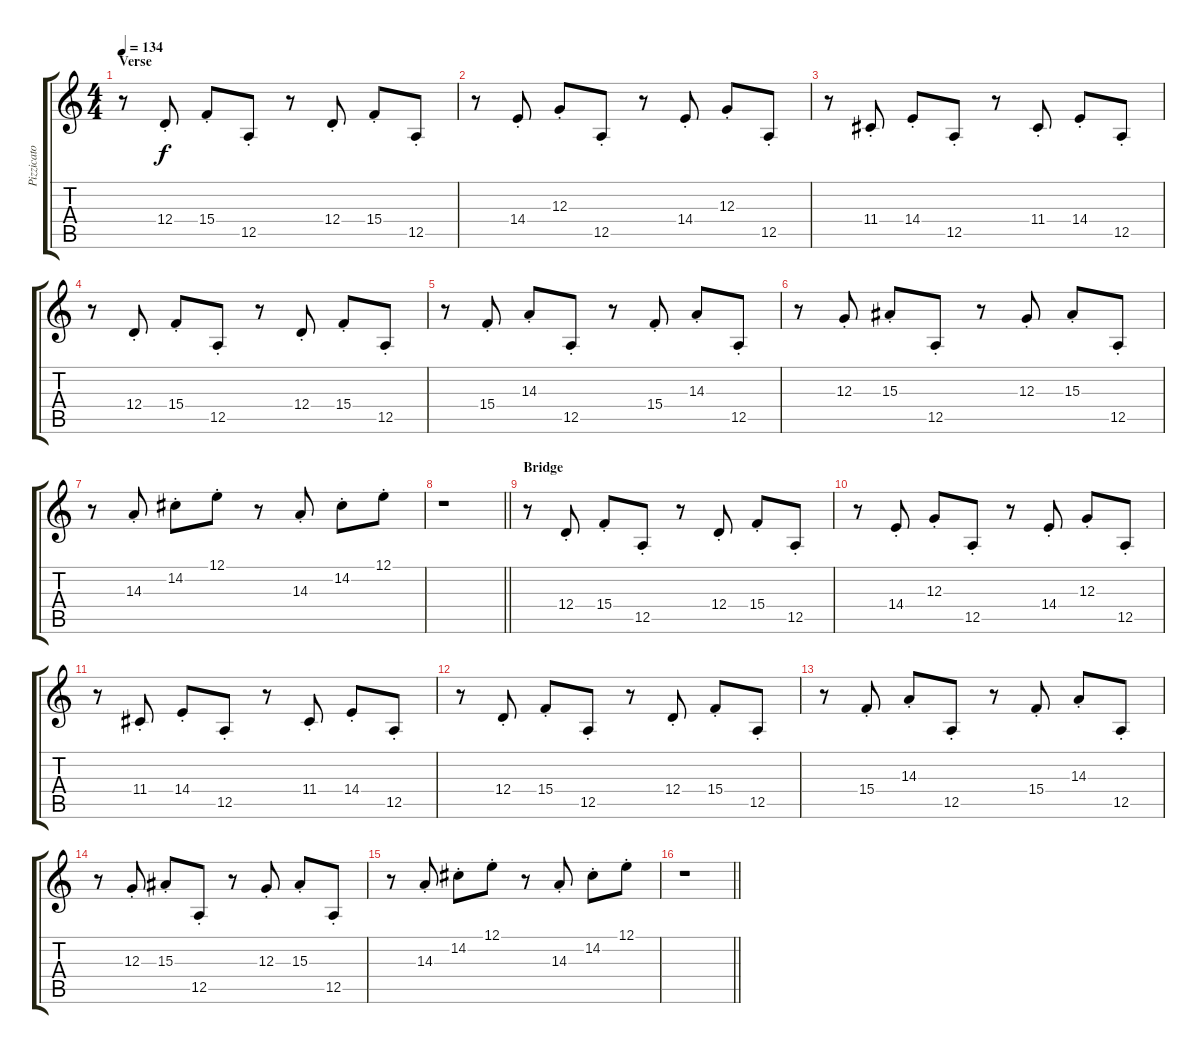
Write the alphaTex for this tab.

\track ("Pizzicato Strings" "Pizzicato ") {instrument pizzicatostrings}
\staff {score tabs}
\tuning (E4 B3 G3 D3 A2 E2) {hide}
\ts (4 4)
\section ("" "Verse")
\tempo 134
\clef g2
\ks c
r.8{dy f} 12.4{st}.8 15.4{st}.8 12.5{st}.8 r.8 12.4{st}.8 15.4{st}.8 12.5{st}.8 |
r.8 14.4{st}.8 12.3{st}.8 12.5{st}.8 r.8 14.4{st}.8 12.3{st}.8 12.5{st}.8 |
r.8 11.4{st}.8 14.4{st}.8 12.5{st}.8 r.8 11.4{st}.8 14.4{st}.8 12.5{st}.8 |
r.8 12.4{st}.8 15.4{st}.8 12.5{st}.8 r.8 12.4{st}.8 15.4{st}.8 12.5{st}.8 |
r.8 15.4{st}.8 14.3{st}.8 12.5{st}.8 r.8 15.4{st}.8 14.3{st}.8 12.5{st}.8 |
r.8 12.3{st}.8 15.3{st}.8 12.5{st}.8 r.8 12.3{st}.8 15.3{st}.8 12.5{st}.8 |
r.8 14.3{st}.8 14.2{st}.8 12.1{st}.8 r.8 14.3{st}.8 14.2{st}.8 12.1{st}.8 |
\barLineRight lightlight
r.1 |
\section ("" "Bridge")
r.8 12.4{st}.8 15.4{st}.8 12.5{st}.8 r.8 12.4{st}.8 15.4{st}.8 12.5{st}.8 |
r.8 14.4{st}.8 12.3{st}.8 12.5{st}.8 r.8 14.4{st}.8 12.3{st}.8 12.5{st}.8 |
r.8 11.4{st}.8 14.4{st}.8 12.5{st}.8 r.8 11.4{st}.8 14.4{st}.8 12.5{st}.8 |
r.8 12.4{st}.8 15.4{st}.8 12.5{st}.8 r.8 12.4{st}.8 15.4{st}.8 12.5{st}.8 |
r.8 15.4{st}.8 14.3{st}.8 12.5{st}.8 r.8 15.4{st}.8 14.3{st}.8 12.5{st}.8 |
r.8 12.3{st}.8 15.3{st}.8 12.5{st}.8 r.8 12.3{st}.8 15.3{st}.8 12.5{st}.8 |
r.8 14.3{st}.8 14.2{st}.8 12.1{st}.8 r.8 14.3{st}.8 14.2{st}.8 12.1{st}.8 |
\barLineRight lightlight
r.1
